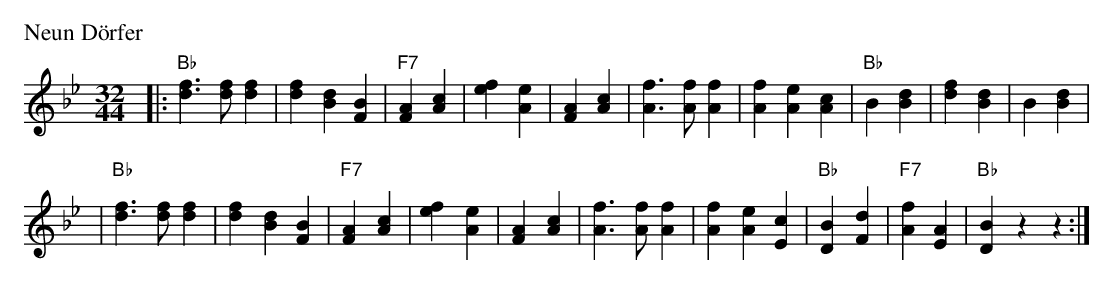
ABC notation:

X:1
P: Neun D\"orfer
M: 32/44
L: 1/8
K: Bb
|:"Bb"[f3d3] [fd] [f2d2] | [f2d2] [d2B2] [B2F2] \
| "F7"[A2F2] [c2A2] | [f2e2] [e2A2] | [A2F2] [c2A2] \
|  [f3A3] [fA] [f2A2] | [f2A2] [e2A2] [c2A2] \
| "Bb"B2 [d2B2] | [f2d2] [d2B2] | B2 [d2B2] |
| "Bb"[f3d3] [fd] [f2d2] | [f2d2] [d2B2] [B2F2] \
| "F7"[A2F2] [c2A2] | [f2e2] [e2A2] | [A2F2] [c2A2] \
|  [f3A3] [fA] [f2A2] | [f2A2] [e2A2] [c2E2] \
| "Bb"[B2D2] [d2F2] | "F7"[f2A2] [A2E2] | "Bb"[B2D2] z2 z2 :|
